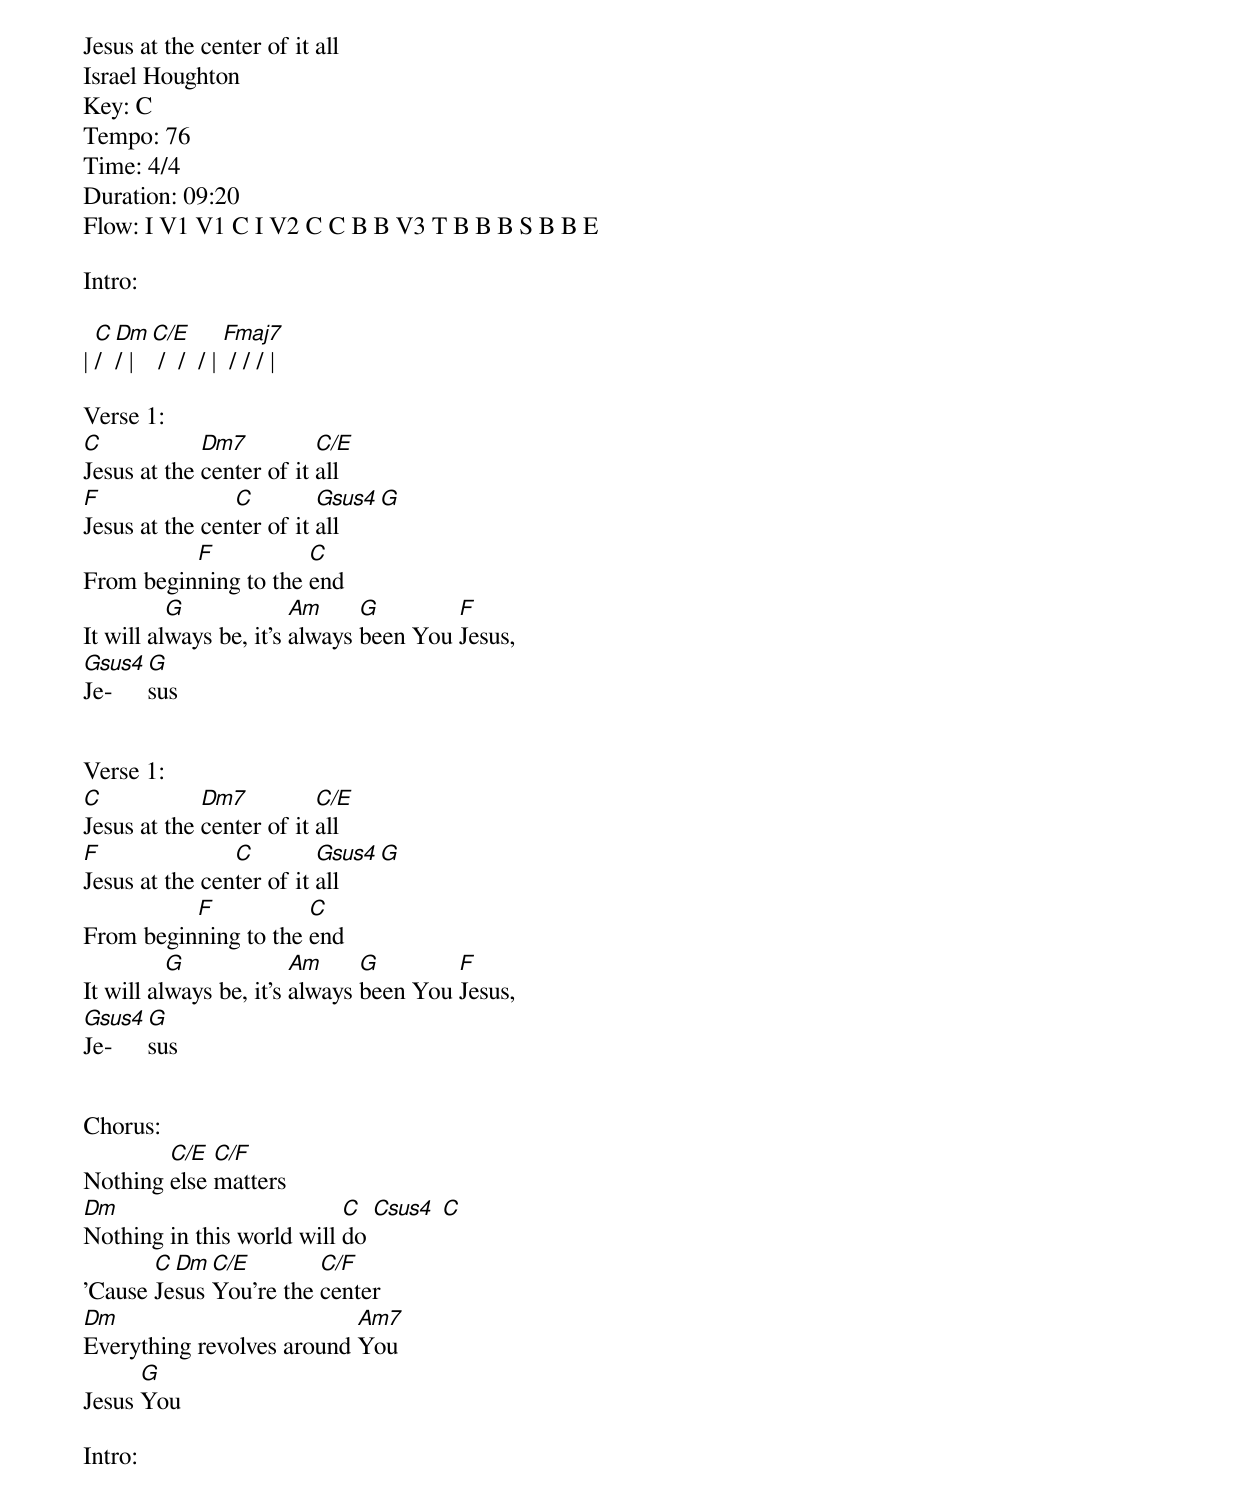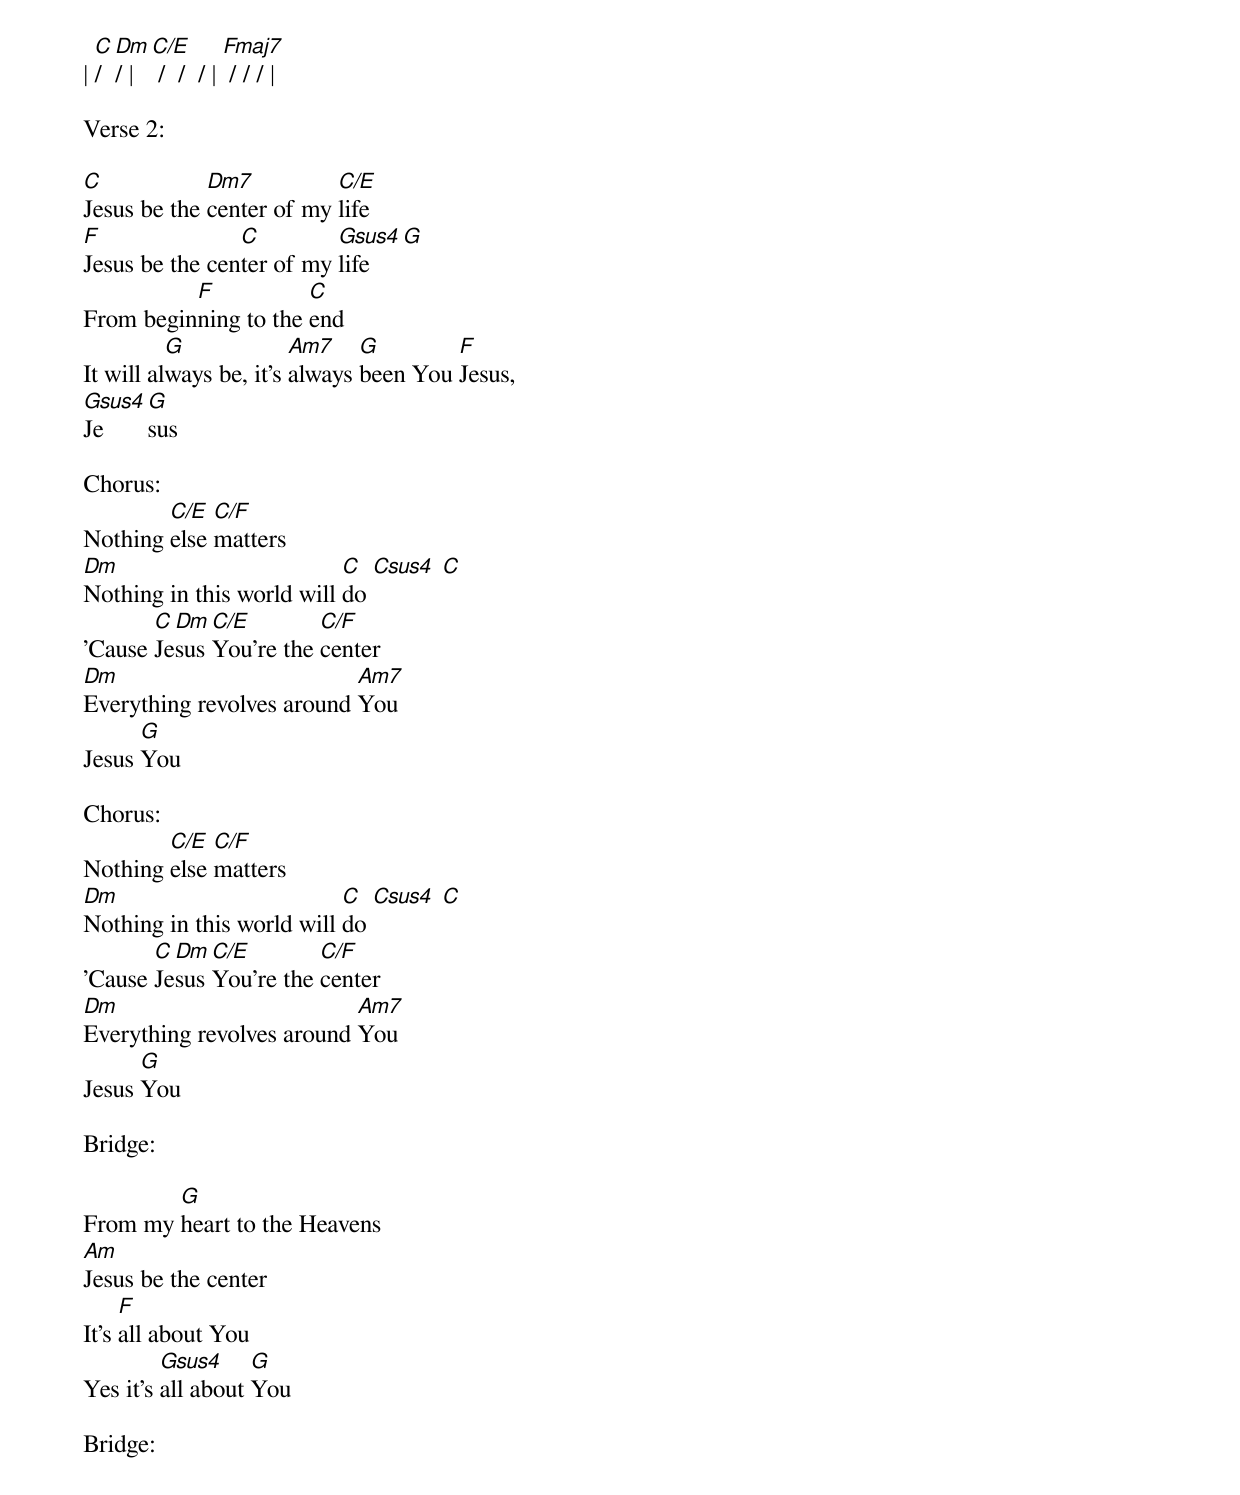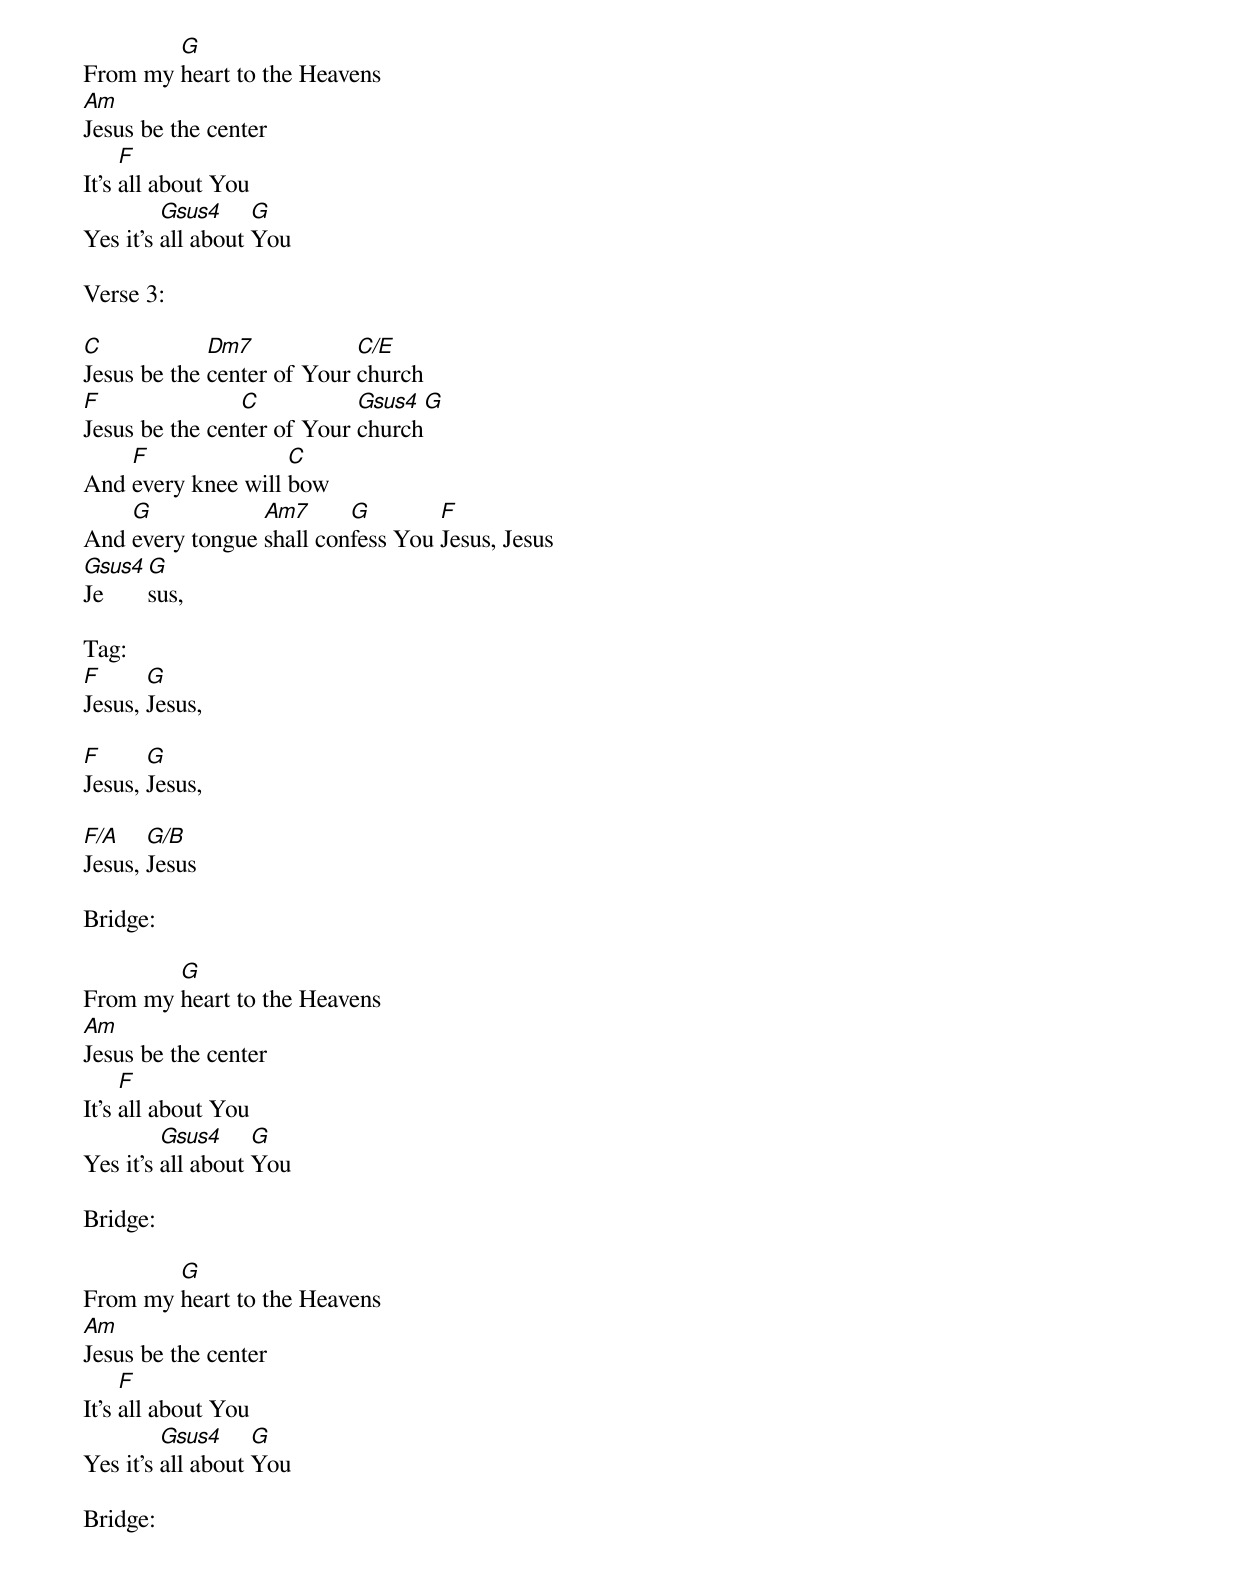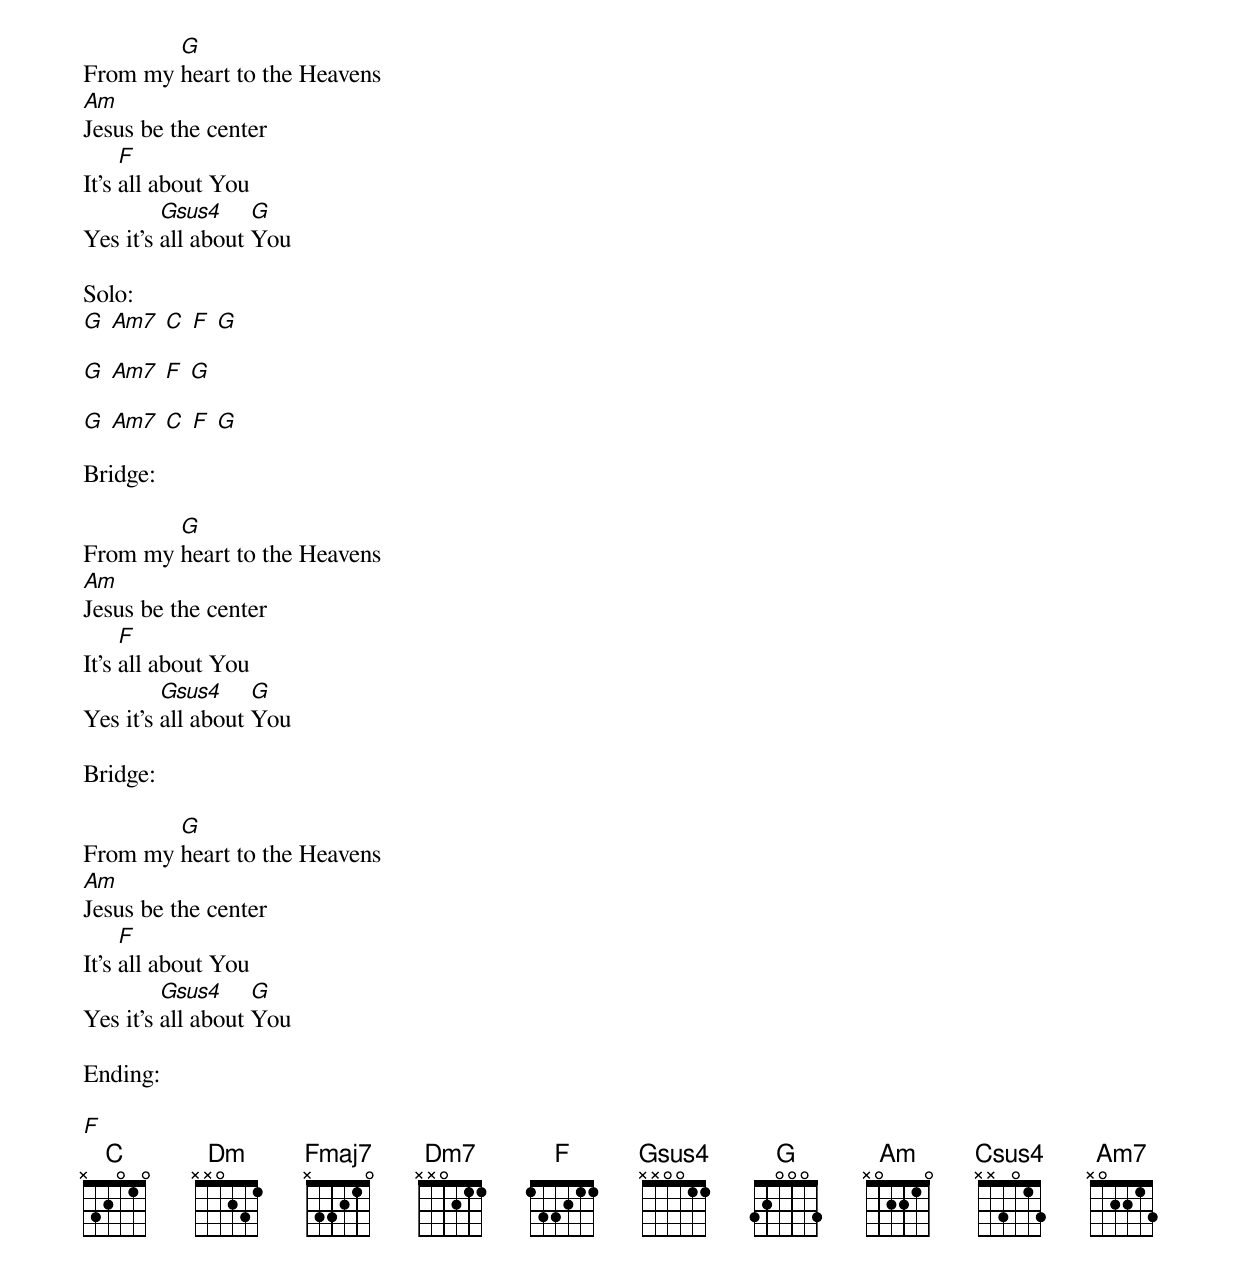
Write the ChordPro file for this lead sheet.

Jesus at the center of it all
Israel Houghton
Key: C
Tempo: 76
Time: 4/4
Duration: 09:20
Flow: I V1 V1 C I V2 C C B B V3 T B B B S B B E

Intro:

| [C]/ [Dm]/ | [C/E] /  /  / | [Fmaj7] / / / |

Verse 1:
[C]Jesus at the [Dm7]center of it [C/E]all
[F]Jesus at the cen[C]ter of it [Gsus4]all [G]
From begin[F]ning to the [C]end
It will al[G]ways be, it's [Am]always [G]been You [F]Jesus,
[Gsus4]Je-[G]sus


Verse 1:
[C]Jesus at the [Dm7]center of it [C/E]all
[F]Jesus at the cen[C]ter of it [Gsus4]all [G]
From begin[F]ning to the [C]end
It will al[G]ways be, it's [Am]always [G]been You [F]Jesus,
[Gsus4]Je-[G]sus


Chorus:
Nothing [C/E]else [C/F]matters
[Dm]Nothing in this world will [C]do [Csus4] [C]
'Cause [C]Je[Dm]sus [C/E]You're the [C/F]center
[Dm]Everything revolves around [Am7]You
Jesus [G]You

Intro:

| [C]/ [Dm]/ | [C/E] /  /  / | [Fmaj7] / / / |

Verse 2:

[C]Jesus be the [Dm7]center of my [C/E]life
[F]Jesus be the cen[C]ter of my [Gsus4]life[G]
From begin[F]ning to the [C]end
It will al[G]ways be, it's [Am7]always [G]been You [F]Jesus,
[Gsus4]Je[G]sus

Chorus:
Nothing [C/E]else [C/F]matters
[Dm]Nothing in this world will [C]do [Csus4] [C]
'Cause [C]Je[Dm]sus [C/E]You're the [C/F]center
[Dm]Everything revolves around [Am7]You
Jesus [G]You

Chorus:
Nothing [C/E]else [C/F]matters
[Dm]Nothing in this world will [C]do [Csus4] [C]
'Cause [C]Je[Dm]sus [C/E]You're the [C/F]center
[Dm]Everything revolves around [Am7]You
Jesus [G]You

Bridge:

From my [G]heart to the Heavens
[Am]Jesus be the center
It's [F]all about You
Yes it's [Gsus4]all about [G]You

Bridge:

From my [G]heart to the Heavens
[Am]Jesus be the center
It's [F]all about You
Yes it's [Gsus4]all about [G]You

Verse 3:

[C]Jesus be the [Dm7]center of Your [C/E]church
[F]Jesus be the cen[C]ter of Your [Gsus4]church[G]
And [F]every knee will [C]bow
And [G]every tongue [Am7]shall con[G]fess You [F]Jesus, Jesus
[Gsus4]Je[G]sus,

Tag:
[F]Jesus, [G]Jesus,

[F]Jesus, [G]Jesus,

[F/A]Jesus, [G/B]Jesus

Bridge:

From my [G]heart to the Heavens
[Am]Jesus be the center
It's [F]all about You
Yes it's [Gsus4]all about [G]You

Bridge:

From my [G]heart to the Heavens
[Am]Jesus be the center
It's [F]all about You
Yes it's [Gsus4]all about [G]You

Bridge:

From my [G]heart to the Heavens
[Am]Jesus be the center
It's [F]all about You
Yes it's [Gsus4]all about [G]You

Solo:
[G] [Am7] [C] [F] [G]

[G] [Am7] [F] [G]

[G] [Am7] [C] [F] [G]

Bridge:

From my [G]heart to the Heavens
[Am]Jesus be the center
It's [F]all about You
Yes it's [Gsus4]all about [G]You

Bridge:

From my [G]heart to the Heavens
[Am]Jesus be the center
It's [F]all about You
Yes it's [Gsus4]all about [G]You

Ending:

[F]
